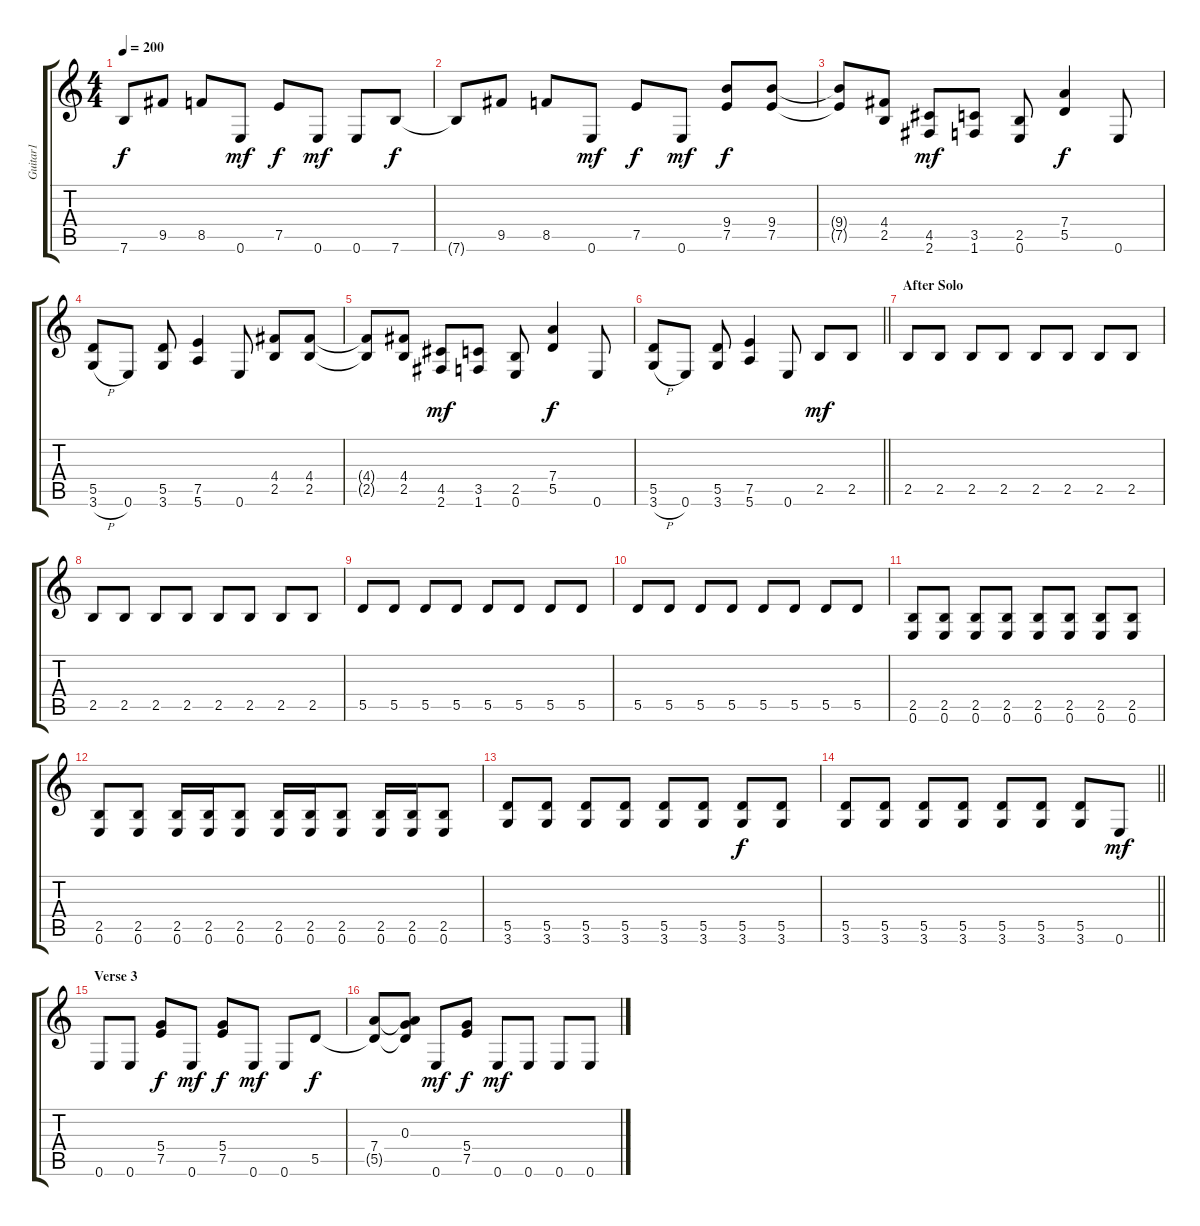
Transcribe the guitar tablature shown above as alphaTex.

\track ("Guitar1" "Guitar1") {instrument distortionguitar}
\staff {score tabs}
\tuning (E4 B3 G3 D3 A2 E2) {hide}
\ts (4 4)
\tempo 200
\clef g2
\ks c
7.6{t}.8{dy f} 9.5.8 8.5.8 0.6.8{dy mf} 7.5.8{dy f} 0.6.8{dy mf} 0.6.8 7.6.8{dy f} |
7.6{t}.8 9.5.8 8.5.8 0.6.8{dy mf} 7.5.8{dy f} 0.6.8{dy mf} (9.4 7.5).8{dy f} (9.4 7.5).8 |
(9.4{t} 7.5{t}).8 (4.4 2.5).8 (4.5 2.6).8{dy mf} (3.5 1.6).8 (2.5 0.6).8 (7.4 5.5).4{dy f} 0.6.8 |
(5.5 3.6{h}).8 0.6.8 (5.5 3.6).8 (7.5 5.6).4 0.6.8 (4.4 2.5).8 (4.4 2.5).8 |
(4.4{t} 2.5{t}).8 (4.4 2.5).8 (4.5 2.6).8{dy mf} (3.5 1.6).8 (2.5 0.6).8 (7.4 5.5).4{dy f} 0.6.8 |
\barLineRight lightlight
(5.5 3.6{h}).8 0.6.8 (5.5 3.6).8 (7.5 5.6).4 0.6.8 2.5.8{dy mf} 2.5.8 |
\section ("" "After Solo")
2.5.8 2.5.8 2.5.8 2.5.8 2.5.8 2.5.8 2.5.8 2.5.8 |
2.5.8 2.5.8 2.5.8 2.5.8 2.5.8 2.5.8 2.5.8 2.5.8 |
5.5.8 5.5.8 5.5.8 5.5.8 5.5.8 5.5.8 5.5.8 5.5.8 |
5.5.8 5.5.8 5.5.8 5.5.8 5.5.8 5.5.8 5.5.8 5.5.8 |
(2.5 0.6).8 (2.5 0.6).8 (2.5 0.6).8 (2.5 0.6).8 (2.5 0.6).8 (2.5 0.6).8 (2.5 0.6).8 (2.5 0.6).8 |
(2.5 0.6).8 (2.5 0.6).8 (2.5 0.6).16 (2.5 0.6).16 (2.5 0.6).8 (2.5 0.6).16 (2.5 0.6).16 (2.5 0.6).8 (2.5 0.6).16 (2.5 0.6).16 (2.5 0.6).8 |
(5.5 3.6).8 (5.5 3.6).8 (5.5 3.6).8 (5.5 3.6).8 (5.5 3.6).8 (5.5 3.6).8 (5.5 3.6).8{dy f} (5.5 3.6).8 |
\barLineRight lightlight
(5.5 3.6).8 (5.5 3.6).8 (5.5 3.6).8 (5.5 3.6).8 (5.5 3.6).8 (5.5 3.6).8 (5.5 3.6).8 0.6.8{dy mf} |
\section ("" "Verse 3")
0.6.8 0.6.8 (5.4 7.5).8{dy f} 0.6.8{dy mf} (5.4 7.5).8{dy f} 0.6.8{dy mf} 0.6.8 5.5.8{dy f} |
(7.4 5.5{t}).8 (0.3 7.4{t} 5.5{t}).8 0.6.8{dy mf} (5.4 7.5).8{dy f} 0.6.8{dy mf} 0.6.8 0.6.8 0.6.8
